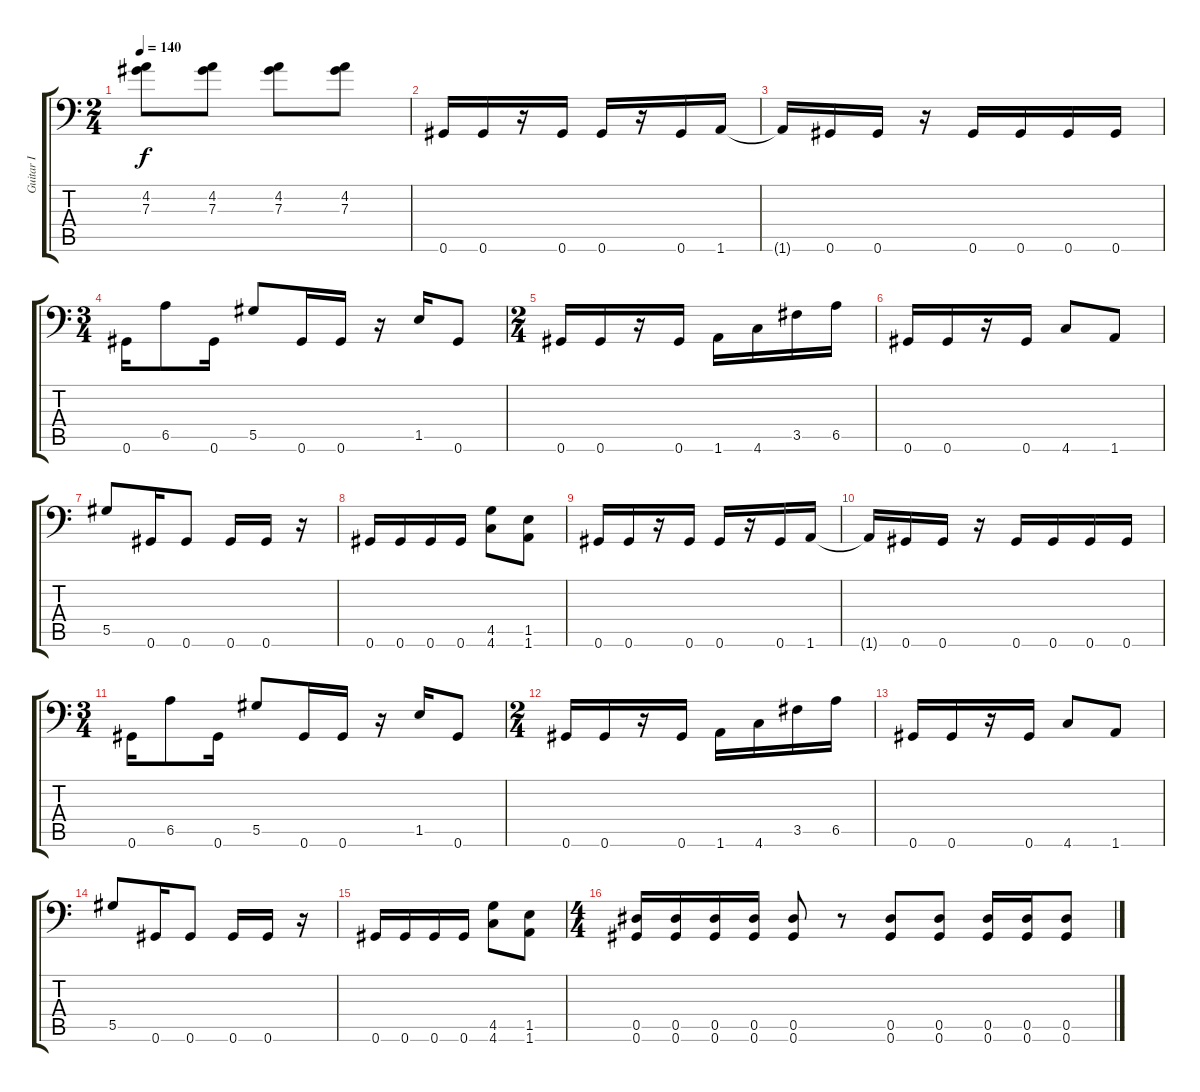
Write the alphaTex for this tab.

\track ("Guitar I" "Guitar I") {instrument distortionguitar}
\staff {score tabs}
\tuning (Bb3 F3 Db3 Ab2 Eb2 Ab1) {hide}
\ts (2 4)
\tempo 140
\clef f4
\ks c
(4.2 7.3).8{dy f} (4.2 7.3).8 (4.2 7.3).8 (4.2 7.3).8 |
0.6.16 0.6.16 r.16 0.6.16 0.6.16 r.16 0.6.16 1.6.16 |
1.6{t}.16 0.6.16 0.6.16 r.16 0.6.16 0.6.16 0.6.16 0.6.16 |
\ts (3 4)
0.6.16 6.5.8 0.6.16 5.5.8 0.6.16 0.6.16 r.16 1.5.16 0.6.8 |
\ts (2 4)
0.6.16 0.6.16 r.16 0.6.16 1.6.16 4.6.16 3.5.16 6.5.16 |
0.6.16 0.6.16 r.16 0.6.16 4.6.8 1.6.8 |
5.5.8 0.6.16 0.6.8 0.6.16 0.6.16 r.16 |
0.6.16 0.6.16 0.6.16 0.6.16 (4.5 4.6).8 (1.5 1.6).8 |
0.6.16 0.6.16 r.16 0.6.16 0.6.16 r.16 0.6.16 1.6.16 |
1.6{t}.16 0.6.16 0.6.16 r.16 0.6.16 0.6.16 0.6.16 0.6.16 |
\ts (3 4)
0.6.16 6.5.8 0.6.16 5.5.8 0.6.16 0.6.16 r.16 1.5.16 0.6.8 |
\ts (2 4)
0.6.16 0.6.16 r.16 0.6.16 1.6.16 4.6.16 3.5.16 6.5.16 |
0.6.16 0.6.16 r.16 0.6.16 4.6.8 1.6.8 |
5.5.8 0.6.16 0.6.8 0.6.16 0.6.16 r.16 |
0.6.16 0.6.16 0.6.16 0.6.16 (4.5 4.6).8 (1.5 1.6).8 |
\ts (4 4)
(0.5 0.6).16 (0.5 0.6).16 (0.5 0.6).16 (0.5 0.6).16 (0.5 0.6).8 r.8 (0.5 0.6).8 (0.5 0.6).8 (0.5 0.6).16 (0.5 0.6).16 (0.5 0.6).8
